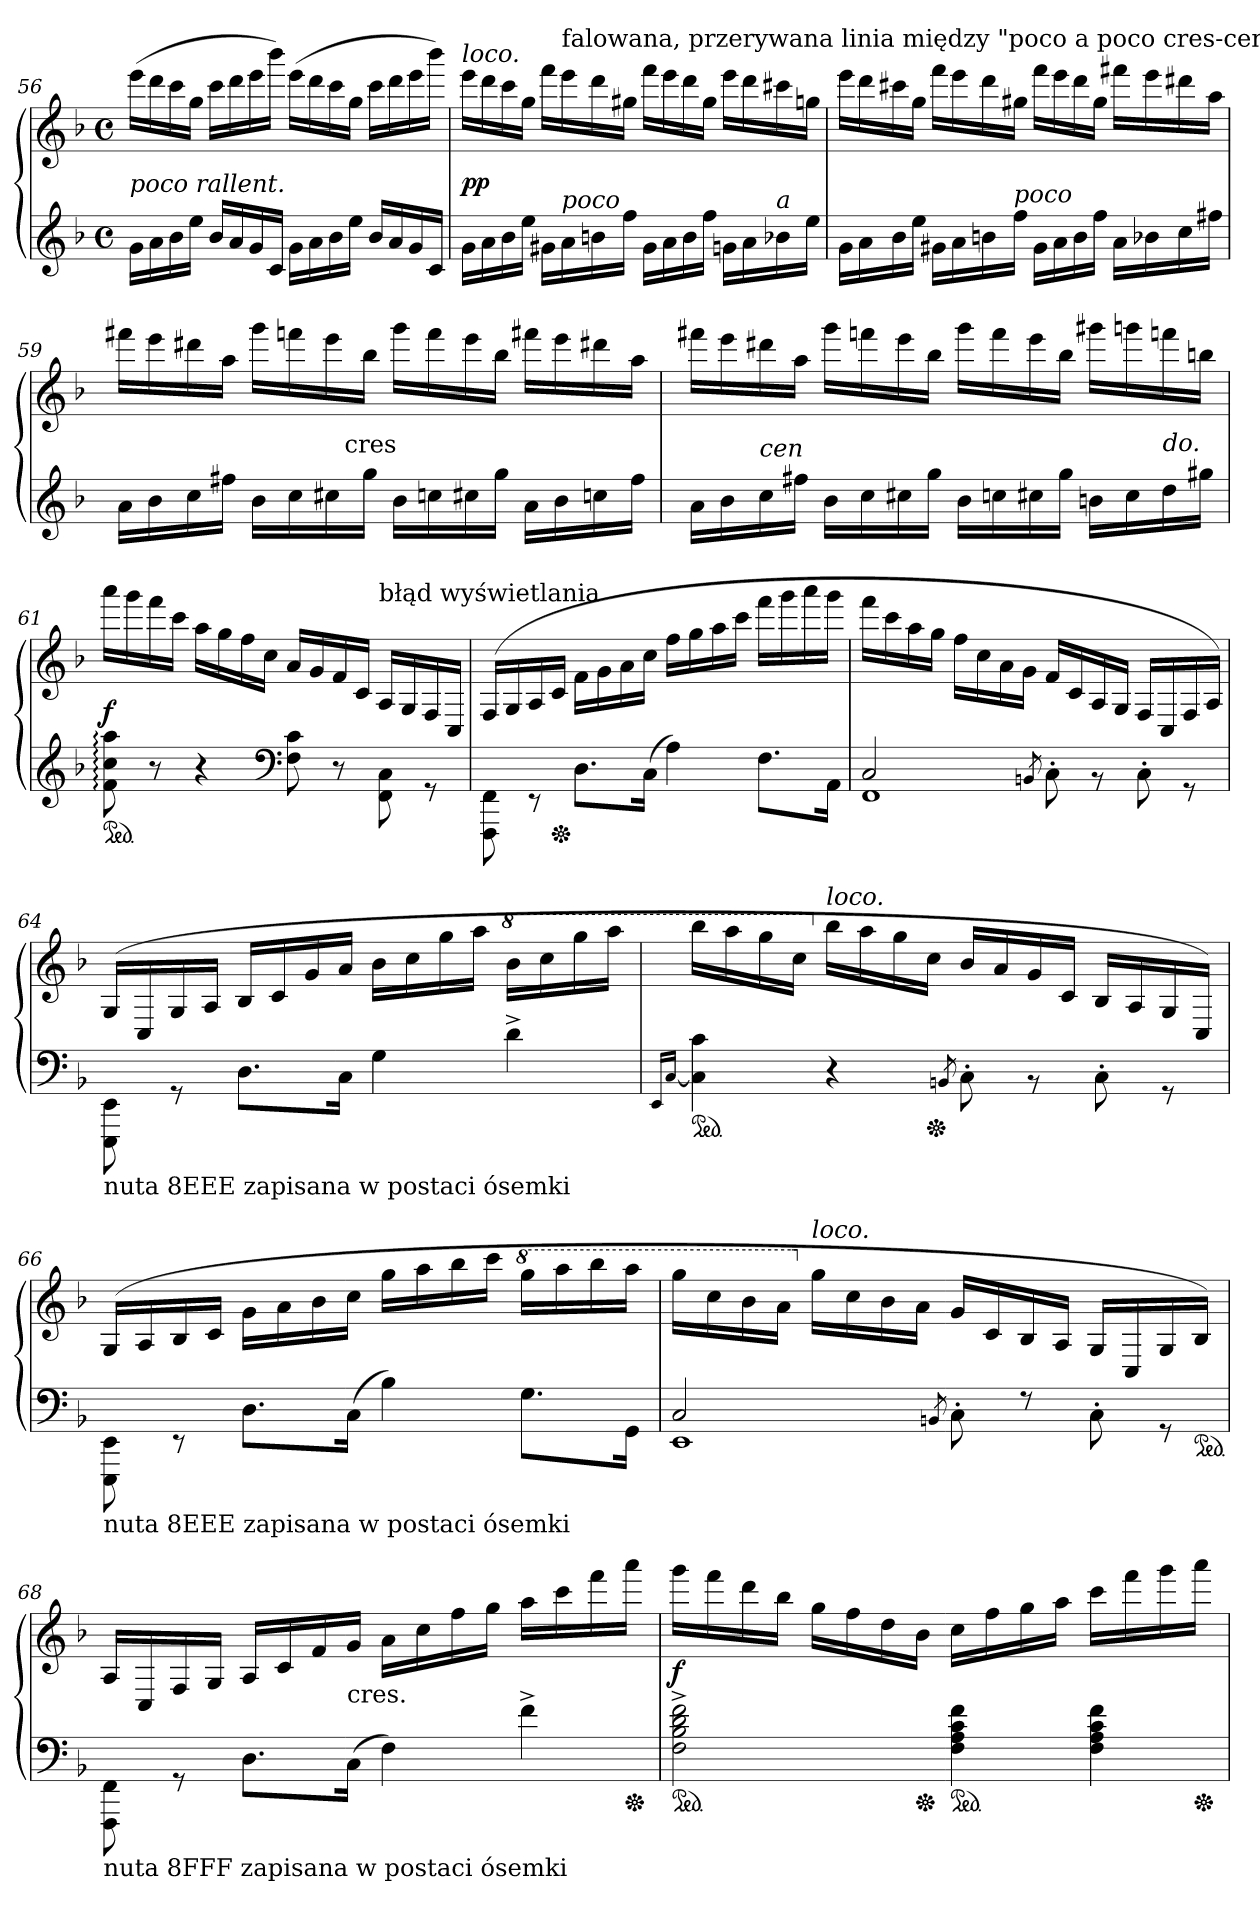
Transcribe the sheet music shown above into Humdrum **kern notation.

**kern	**kern	**dynam
*part1	*part1	*part1
*staff2	*staff1	*staff1/2
*clefG2	*clefG2	*
*k[b-]	*k[b-]	*
*M2/2	*M2/2	*
*met(c)	*met(c)	*
=56	=56	=56
!LO:TX:a:i:t=poco rallent.	!	!
16gLL	(>16eeeLL	.
16a	16ddd	.
16b-	16ccc	.
16eeJJ	16ggJJ	.
16b-LL	16cccLL	.
16a	16ddd	.
16g	16eee	.
16cJJ	16bbb-JJ)	.
16gLL	(>16eeeLL	.
16a	16ddd	.
16b-	16ccc	.
16eeJJ	16ggJJ	.
16b-LL	16cccLL	.
16a	16ddd	.
16g	16eee	.
16cJJ	16bbb-JJ)	.
=57	=57	=57
!	!LO:TX:a:i:t=loco.	!
16gLL	16eeeLL	pp
16a	16ddd	.
16b-	16ccc	.
16eeJJ	16ggJJ	.
16g#XLL	16fffLL	.
!	!LO:TX:a:t=falowana, przerywana linia między "poco a poco cres-cen-do" (do końca t. 60)	!
!LO:TX:a:i:t=poco	!	!
16a	16eee	.
16bn	16ddd	.
16ffJJ	16gg#XJJ	.
16g#LL	16fffLL	.
16a	16eee	.
16b	16ddd	.
16ffJJ	16gg#JJ	.
16gnLL	16eeeLL	.
16a	16ddd	.
!LO:TX:a:i:t=a	!	!
16b-X	16ccc#X	.
16eeJJ	16ggnJJ	.
=58	=58	=58
16gLL	16eeeLL	.
16a	16ddd	.
16b-	16ccc#X	.
16eeJJ	16ggJJ	.
16g#XLL	16fffLL	.
16a	16eee	.
16bn	16ddd	.
!LO:TX:a:i:t=poco	!	!
16ffJJ	16gg#XJJ	.
16g#LL	16fffLL	.
16a	16eee	.
16b	16ddd	.
16ffJJ	16gg#JJ	.
16aLL	16fff#XLL	.
16b-X	16eee	.
16cc	16ddd#X	.
16ff#XJJ	16aaJJ	.
=59	=59	=59
*	*^	*
16aLL	16fff#XLL	4ryy	.
16b-	16eee	.	.
16cc	16ddd#X	.	.
16ff#XJJ	16aaJJ	.	.
16b-LL	16gggLL	8ryy	.
16cc	16fffn	.	.
16cc#X	16eee	32ryy	.
!	!	!LO:TX:c:t=cres	!
.	.	2ryy	.
16ggJJ	16bb-JJ	.	.
16b-LL	16gggLL	.	.
16ccn	16fff	.	.
16cc#X	16eee	.	.
16ggJJ	16bb-JJ	.	.
16aLL	16fff#XLL	.	.
16b-	16eee	.	.
16ccn	16ddd#X	.	.
.	.	16.ryy	.
16ff#JJ	16aaJJ	.	.
*	*v	*v	*
=60	=60	=60
16aLL	16fff#XLL	.
16b-	16eee	.
!LO:TX:a:i:t=cen	!	!
16cc	16ddd#X	.
16ff#XJJ	16aaJJ	.
16b-LL	16gggLL	.
16cc	16fffn	.
16cc#X	16eee	.
16ggJJ	16bb-JJ	.
16b-LL	16gggLL	.
16ccn	16fff	.
16cc#X	16eee	.
16ggJJ	16bb-JJ	.
16bnLL	16ggg#XLL	.
16cc#	16gggn	.
!LO:TX:a:i:t=do.	!	!
16dd	16fffn	.
16gg#XJJ	16bbnJJ	.
=61	=61	=61
*ped	*	*
8f: 8cc: 8aa:	16aaaLL	f
.	16ggg	.
8r	16fff	.
.	16cccJJ	.
4r	16aaLL	.
.	16gg	.
.	16ff	.
.	16ccJJ	.
*clefF4	*	*
8F 8c	16aLL	.
.	16g	.
8r	16f	.
.	16cJJ	.
!	!LO:TX:a:t=błąd wyświetlania	!
8FF\ 8C\	16A/LL	.
.	16G/	.
8rGG	16F/	.
.	16C/JJ	.
=62	=62	=62
8FFF\ 8FF\	(>16F/LL	.
.	16G/	.
8rEE	16A/	.
*Xped	*	*
.	16c/JJ	.
8.D\L	16f\LL	.
.	16g	.
.	16a	.
(>16CJk	16ccJJ	.
4A)	16ffLL	.
.	16gg	.
.	16aa	.
.	16cccJJ	.
8.F\L	16fffLL	.
.	16ggg	.
.	16aaa	.
16AAJk	16gggJJ	.
=63	=63	=63
*^	*	*
2C	1FF	16fffLL	.
.	.	16ccc	.
.	.	16aa	.
.	.	16ggJJ	.
.	.	16ffLL	.
.	.	16cc	.
.	.	16a	.
.	.	16gJJ	.
8qBBn/	.	.	.
8C'>\	.	16fLL	.
.	.	16c/	.
8rBB	.	16A/	.
.	.	16G/JJ	.
8C'<\	.	16F/LL	.
.	.	16C/	.
8rGG	.	16F/	.
.	.	16A/JJ)	.
*v	*v	*	*
=64	=64	=64
!LO:TX:b:t=nuta 8EEE zapisana w postaci ósemki	!	!
8EEE\ 8EE\	(>16G/LL	.
.	16C/	.
8rGG	16G/	.
.	16A/JJ	.
8.D\L	16B-/LL	.
.	16c	.
.	16g	.
16CJk	16aJJ	.
4G	16b-LL	.
.	16cc	.
.	16gg	.
.	16aaJJ	.
*	*8va	*
4d^>	16bb-LL	.
.	16ccc	.
.	16ggg	.
.	16aaaJJ	.
=65	=65	=65
16qqEE/LL	.	.
[16qqC/JJ	.	.
*ped	*	*
4C] 4c	16bbb-LL	.
.	16aaa	.
.	16ggg	.
.	16cccJJ	.
*	*X8va	*
!	!LO:TX:a:i:t=loco.	!
4r	16bb-LL	.
.	16aa	.
.	16gg	.
*Xped	*	*
.	16ccJJ	.
8qBBn/	.	.
8C'>\	16b-LL	.
.	16a	.
8rBB	16g	.
.	16cJJ	.
8C'>\	16B-/LL	.
.	16A/	.
8rGG	16G/	.
.	16C/JJ)	.
=66	=66	=66
!LO:TX:b:t=nuta 8EEE zapisana w postaci ósemki	!	!
8EEE\ 8EE\	(>16G/LL	.
.	16A/	.
8rEE	16B-/	.
.	16c/JJ	.
8.D\L	16g\LL	.
.	16a	.
.	16b-	.
(>16CJk	16ccJJ	.
4B-)	16ggLL	.
.	16aa	.
.	16bb-	.
.	16cccJJ	.
*	*8va	*
8.G\L	16gggLL	.
.	16aaa	.
.	16bbb-	.
16GGJk	16aaaJJ	.
=67	=67	=67
*^	*	*
2C	1EE	16gggLL	.
.	.	16ccc	.
.	.	16bb-	.
.	.	16aaJJ	.
*	*	*X8va	*
!	!	!LO:TX:a:i:t=loco.	!
.	.	16ggLL	.
.	.	16cc	.
.	.	16b-	.
.	.	16aJJ	.
8qBBn/	.	.	.
8C'>\	.	16gLL	.
.	.	16c	.
8r	.	16B-	.
.	.	16AJJ	.
8C'<\	.	16G/LL	.
.	.	16C/	.
8rGG	.	16G/	.
*ped	*	*	*
.	.	16B-/JJ)	.
*v	*v	*	*
=68	=68	=68
!LO:TX:b:t=nuta 8FFF zapisana w postaci ósemki	!	!
8FFF\ 8FF\	16A/LL	.
.	16C/	.
8rGG	16F/	.
.	16G/JJ	.
8.D\L	16A/LL	.
.	16c	.
.	16f	.
!	!LO:TX:c:t=cres.	!
(>16CJk	16gJJ	.
4F)	16aLL	.
.	16cc	.
.	16ff	.
.	16ggJJ	.
4f^>	16aaLL	.
.	16ccc	.
.	16fff	.
*Xped	*	*
.	16aaaJJ	.
=69	=69	=69
*ped	*	*
2F^> 2B-^> 2d^> 2f^>	16gggLL	f
.	16fff	.
.	16ddd	.
.	16bb-JJ	.
.	16ggLL	.
.	16ff	.
.	16dd	.
*Xped	*	*
.	16b-JJ	.
*ped	*	*
4F 4A 4c 4f	16ccLL	.
.	16ff	.
.	16gg	.
.	16aaJJ	.
4F 4A 4c 4f	16cccLL	.
.	16fff	.
.	16ggg	.
*Xped	*	*
.	16aaaJJ	.
=	=	=
*-	*-	*-
